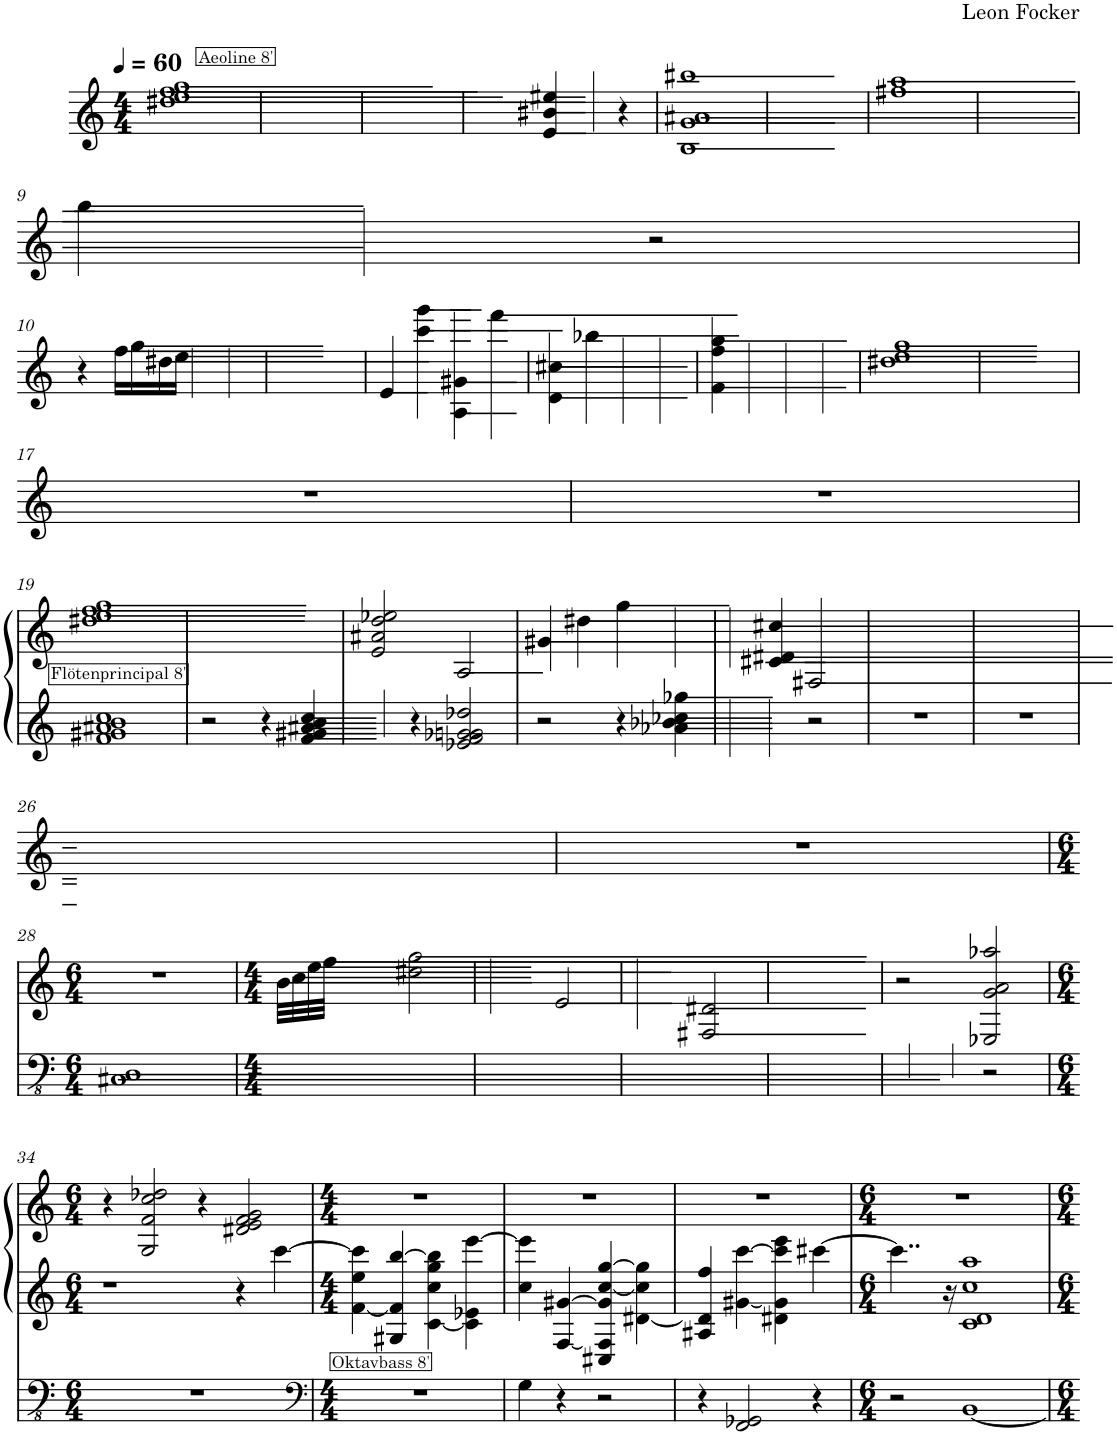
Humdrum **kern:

**kern	**kern	**kern
*part1	*part1	*part1
*staff3	*staff2	*staff1
*I"test	*	*
*I'test	*	*
*stria5	*stria5	*
*clefFv4	*clefG2	*clefG2
*k[]	*k[]	*k[]
*M4/4	*M4/4	*M4/4
*MM60	*MM60	*MM60
=1	=1	=1
!	!	!LO:TX:a:t=Aeoline 8'
1r	1r	1dd#X 1ee 1ff 1gg
=2	=2	=2
1r	1r	1dd#X 1ee 1ff 1gg
=3	=3	=3
1r	1r	1dd#X 1ee 1ff 1gg
=4	=4	=4
1r	1r	8ffL
.	.	8eeJ
.	.	4e/ 4b#X/ 4dd#X/ 4ee#X/
.	.	4e/ 4b#/ 4dd#/ 4ee#/
.	.	4r
=5	=5	=5
1r	1r	1B 1g 1a#X 1bb#X
=6	=6	=6
1r	1r	1B 1g 1a#X 1bb#X
=7	=7	=7
1r	1r	1a#X 1ff#X 1aa
=8	=8	=8
1r	1r	1a#X 1ff#X 1aa
!!LO:LB:g=z
=9	=9	=9
1r	1r	4a#X\ 4ff#X\ 4aa\ 4bb\
.	.	4a#\ 4ff#\ 4aa\ 4bb\
.	.	2r
!!LO:LB:g=z
=10	=10	=10
1r	1r	4r
.	.	16ff\LL
.	.	16gg\
.	.	16dd#X\
.	.	16ee\JJ
.	.	4dd#\ 4gg\
.	.	4dd#\ 4gg\
=11	=11	=11
1r	1r	1dd#X 1ee 1ff 1gg
=12	=12	=12
1r	1r	4e/ 4dd#X/
.	.	4e\ 4dd#\ 4ccc\ 4ggg\
.	.	4A\ 4g#X\ 4ggg\
.	.	4A\ 4g#\ 4fff\
=13	=13	=13
1r	1r	4d\ 4cc#X\ 4ccc\
.	.	4d\ 4cc#\ 4bb-X\
.	.	4d\ 4cc#\ 4bb-\
.	.	4d\ 4cc#\ 4bb-\
=14	=14	=14
1r	1r	4f\ 4ff\ 4aa\ 4bb-X\ 4fff\
.	.	4f\ 4ff\ 4aa\
.	.	4f\ 4ff\ 4aa\
.	.	4f\ 4ff\ 4aa\
=15	=15	=15
1r	1r	1dd#X 1ee 1ff 1gg
=16	=16	=16
1r	1r	1dd#X 1ee 1ff 1gg
!!LO:LB:g=z
=17	=17	=17
1r	1r	1r
=18	=18	=18
1r	1r	1r
!!LO:LB:g=z
=19	=19	=19
!	!LO:TX:a:t=Flötenprincipal 8'	!
1r	1f 1g#X 1a#X 1b 1cc	1dd#X 1ee 1ff 1gg
=20	=20	=20
1r	2r	1dd#X 1ee 1ff 1gg
.	4r	.
.	4f/ 4g#X/ 4a#X/ 4b/ 4cc/	.
=21	=21	=21
1r	4f/ 4g#X/ 4a#X/ 4b/ 4cc/	2e/ 2a#X/ 2dd/ 2ee-X/
.	4r	.
.	2e-X/ 2f/ 2g-X/ 2gn/ 2dd-X/	2A/
=22	=22	=22
1r	2r	4A/ 4g#X/
.	.	4g#\ 4dd#X\
.	4r	4g#\ 4dd#\ 4gg\
.	4a-X\ 4b-X\ 4cc-X\ 4gg-X\	4g#\ 4dd#\ 4gg\
=23	=23	=23
1r	4a-X\ 4b-X\ 4cc-X\ 4gg-X\	4g#X\ 4dd#X\ 4gg\
.	4a-\ 4b-\ 4cc-\ 4gg-\	4c#X/ 4d#X/ 4cc#X/
.	2r	2F#X/ 2c#/ 2d#/ 2cc#/
=24	=24	=24
1r	1r	1F#X 1c#X 1d#X 1cc#X
=25	=25	=25
1r	1r	1F#X 1c#X 1d#X 1cc#X
!!LO:LB:g=z
=26	=26	=26
1r	1r	1F#X 1c#X 1d#X 1cc#X
=27	=27	=27
1r	1r	1r
!!LO:LB:g=z
=28	=28	=28
*M6/4	*M6/4	*M6/4
1.CC#X 1.DD	1.r	1.r
=29	=29	=29
*M4/4	*M4/4	*M4/4
1CC#X 1DD	1r	32b\LLL
.	.	32cc\
.	.	32ee\
.	.	32ff\JJJ
.	.	8ryy
.	.	4ryy
.	.	2b\ 2cc\ 2dd#X\ 2ee\ 2ff\ 2gg\
=30	=30	=30
1CC#X 1DD	1r	2b\ 2cc\ 2dd#X\ 2ee\ 2ff\ 2gg\
.	.	2e/
=31	=31	=31
1CC#X 1DD	1r	2e\ 2dd#X\ 2ff\ 2gg\
.	.	2F#X/ 2d#X/
=32	=32	=32
1CC#X 1DD	1r	1F#X 1d#X 1ff 1gg
=33	=33	=33
4CC#X/ 4DD/	1r	2r
4CC#/ 4DD/	.	.
2r	.	2E-X/ 2g/ 2a/ 2aa-X/
!!LO:LB:g=z
=34	=34	=34
*M6/4	*M6/4	*M6/4
1.r	1r	4r
.	.	2G/ 2f/ 2cc/ 2dd-X/
.	.	4r
.	4r	2d#X/ 2e/ 2f/ 2g/
.	[4ccc\	.
=35	=35	=35
*clefF4	*	*
*M4/4	*M4/4	*M4/4
!LO:TX:a:t=Oktavbass 8'	!	!
1r	[4f\ 4ee\ 4ccc\]	1r
.	4G#X/ 4f/] [4bb/	.
.	[4c\ 4cc\ 4gg\ 4bb\]	.
.	4c\] 4e-X\ [4eee\	.
=36	=36	=36
4G\	4cc\ 4eee\]	1r
4r	[4F/ [4g#X/	.
2r	4C#X/ 4F/] 4g#/] [4cc/ [4gg/	.
.	[4d#X\ 4cc\] 4gg\]	.
=37	=37	=37
4r	4A#X/ 4d#/] 4ff/	1r
2FF/ 2GG-X/	[4g#X\ [4ccc\	.
.	4d#X\ 4g#\] 4ccc\] 4eee\	.
4r	[4ccc#X\	.
=38	=38	=38
*M6/4	*M6/4	*M6/4
2r	4..ccc#\]	1.r
.	16r	.
[1BB	1c 1d 1cc 1aa	.
=	=	=
*-	*-	*-
